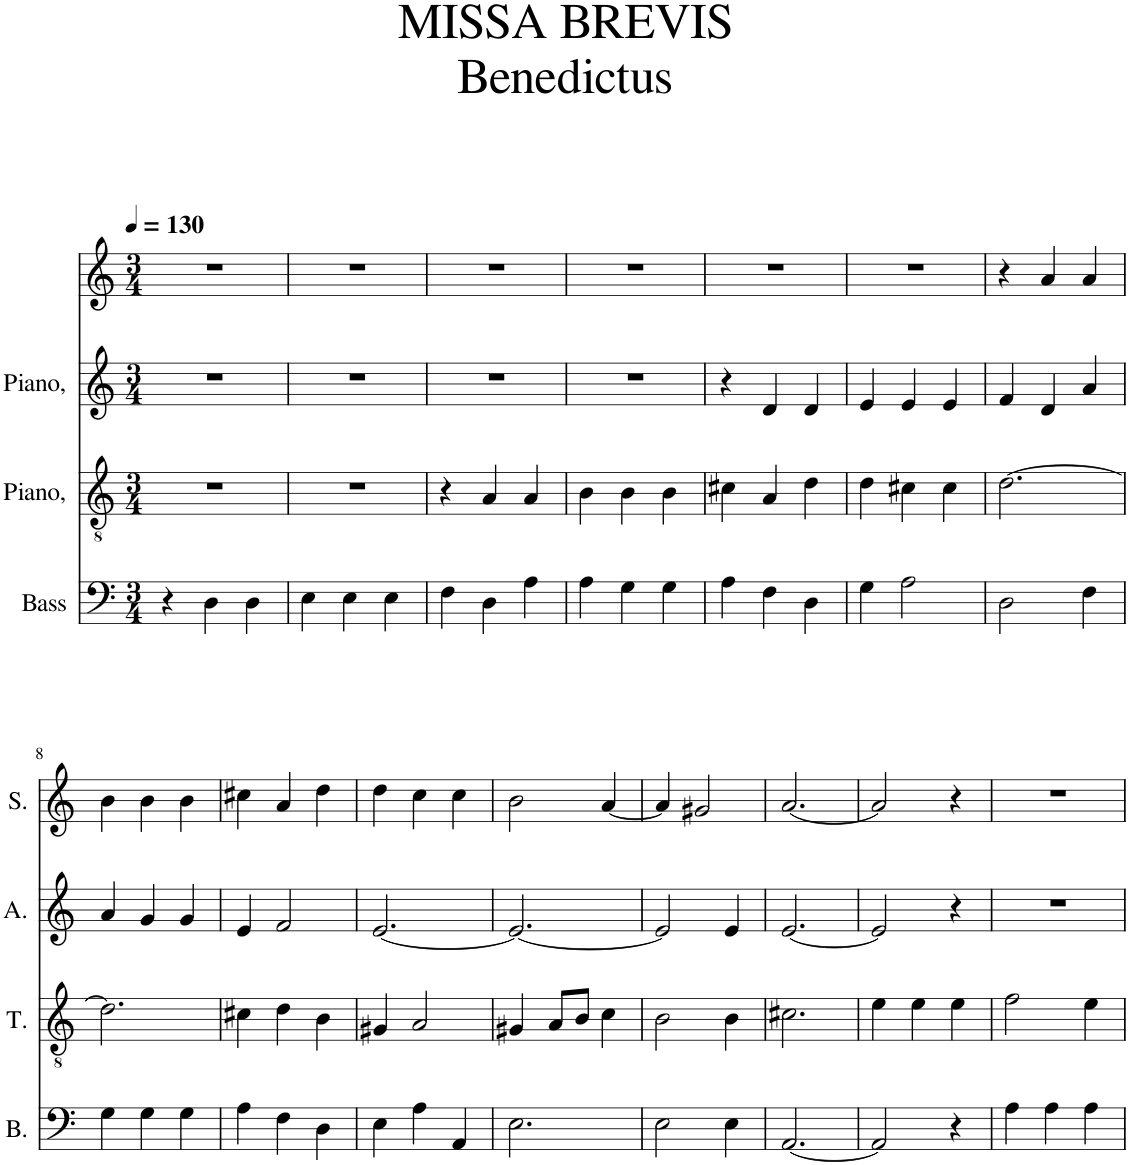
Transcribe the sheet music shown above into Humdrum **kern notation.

**kern	**kern	**kern	**kern
*part4	*part3	*part2	*part1
*staff4	*staff3	*staff2	*staff1
*I"Bass	*I"Piano,	*I"Piano,	*I"Piano, Soprano
*I'B.	*	*	*I'S.
*clefF4	*clefGv2	*clefG2	*clefG2
*k[]	*k[]	*k[]	*k[]
*M3/4	*M3/4	*M3/4	*M3/4
*MM130	*MM130	*MM130	*MM130
=1	=1	=1	=1
4r	2.r	2.r	2.r
4D\	.	.	.
4D\	.	.	.
=2	=2	=2	=2
4E\	2.r	2.r	2.r
4E\	.	.	.
4E\	.	.	.
=3	=3	=3	=3
4F\	4r	2.r	2.r
4D\	4A/	.	.
4A\	4A/	.	.
=4	=4	=4	=4
4A\	4B\	2.r	2.r
4G\	4B\	.	.
4G\	4B\	.	.
=5	=5	=5	=5
4A\	4c#X\	4r	2.r
4F\	4A/	4d/	.
4D\	4d\	4d/	.
=6	=6	=6	=6
4G\	4d\	4e/	2.r
2A\	4c#X\	4e/	.
.	4c#\	4e/	.
=7	=7	=7	=7
2D\	[2.d\	4f/	4r
.	.	4d/	4a/
4F\	.	4a/	4a/
!!LO:LB:g=z
=8	=8	=8	=8
4G\	2.d\]	4a/	4b\
4G\	.	4g/	4b\
4G\	.	4g/	4b\
=9	=9	=9	=9
4A\	4c#X\	4e/	4cc#X\
4F\	4d\	2f/	4a/
4D\	4B\	.	4dd\
=10	=10	=10	=10
4E\	4G#X/	[2.e/	4dd\
4A\	2A/	.	4cc\
4AA/	.	.	4cc\
=11	=11	=11	=11
2.E\	4G#X/	2.e/_	2b\
.	8A/L	.	.
.	8B/J	.	.
.	4c\	.	[4a/
=12	=12	=12	=12
2E\	2B\	2e/]	4a/]
.	.	.	2g#X/
4E\	4B\	4e/	.
=13	=13	=13	=13
[2.AA/	2.c#X\	[2.e/	[2.a/
=14	=14	=14	=14
2AA/]	4e\	2e/]	2a/]
.	4e\	.	.
4r	4e\	4r	4r
=15	=15	=15	=15
4A\	2f\	2.r	2.r
4A\	.	.	.
4A\	4e\	.	.
=	=	=	=
*-	*-	*-	*-
